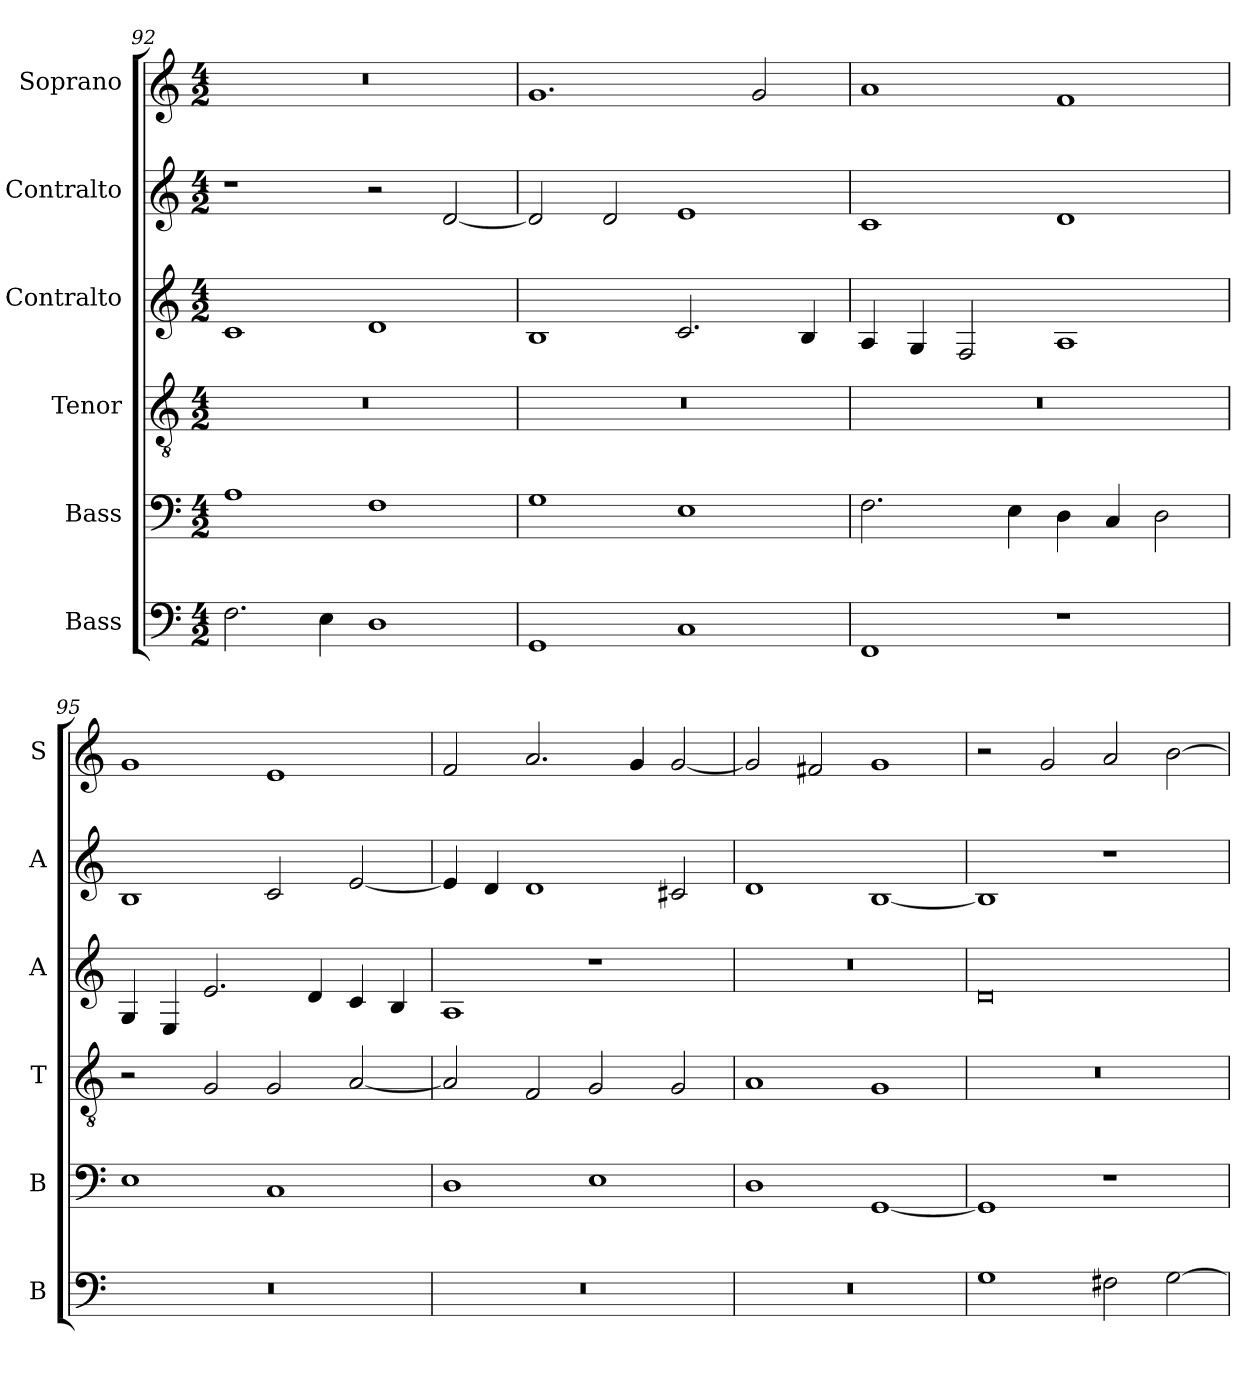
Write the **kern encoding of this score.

**kern	**kern	**kern	**kern	**kern	**kern
*part6	*part5	*part4	*part3	*part2	*part1
*staff6	*staff5	*staff4	*staff3	*staff2	*staff1
*I"Bass	*I"Bass	*I"Tenor	*I"Contralto	*I"Contralto	*I"Soprano
*I'B	*I'B	*I'T	*I'A	*I'A	*I'S
*clefF4	*clefF4	*clefGv2	*clefG2	*clefG2	*clefG2
*k[]	*k[]	*k[]	*k[]	*k[]	*k[]
*G:mix	*G:mix	*G:mix	*G:mix	*G:mix	*G:mix
*M4/2	*M4/2	*M4/2	*M4/2	*M4/2	*M4/2
=92	=92	=92	=92	=92	=92
2.F	1A	0r	1c	1r	0r
4E	.	.	.	.	.
1D	1F	.	1d	2r	.
.	.	.	.	[2d	.
=93	=93	=93	=93	=93	=93
1GG	1G	0r	1B	2d]	1.g
.	.	.	.	2d	.
1C	1E	.	2.c	1e	.
.	.	.	.	.	2g
.	.	.	4B	.	.
=94	=94	=94	=94	=94	=94
1FF	2.F	0r	4A	1c	1a
.	.	.	4G	.	.
.	.	.	2F	.	.
.	4E	.	.	.	.
1r	4D	.	1A	1d	1f
.	4C	.	.	.	.
.	2D	.	.	.	.
=95	=95	=95	=95	=95	=95
0r	1E	2r	4G	1B	1g
.	.	.	4E	.	.
.	.	2G	2.e	.	.
.	1C	2G	.	2c	1e
.	.	.	4d	.	.
.	.	[2A	4c	[2e	.
.	.	.	4B	.	.
=96	=96	=96	=96	=96	=96
0r	1D	2A]	1A	4e]	2f
.	.	.	.	4d	.
.	.	2F	.	1d	2.a
.	1E	2G	1r	.	.
.	.	.	.	.	4g
.	.	2G	.	2c#X	[2g
=97	=97	=97	=97	=97	=97
0r	1D	1A	0r	1d	2g]
.	.	.	.	.	2f#X
.	[1GG	1G	.	[1B	1g
=98	=98	=98	=98	=98	=98
1G	1GG]	0r	0d	1B]	2r
.	.	.	.	.	2g
2F#X	1r	.	.	1r	2a
[2G	.	.	.	.	[2b
=	=	=	=	=	=
*-	*-	*-	*-	*-	*-
